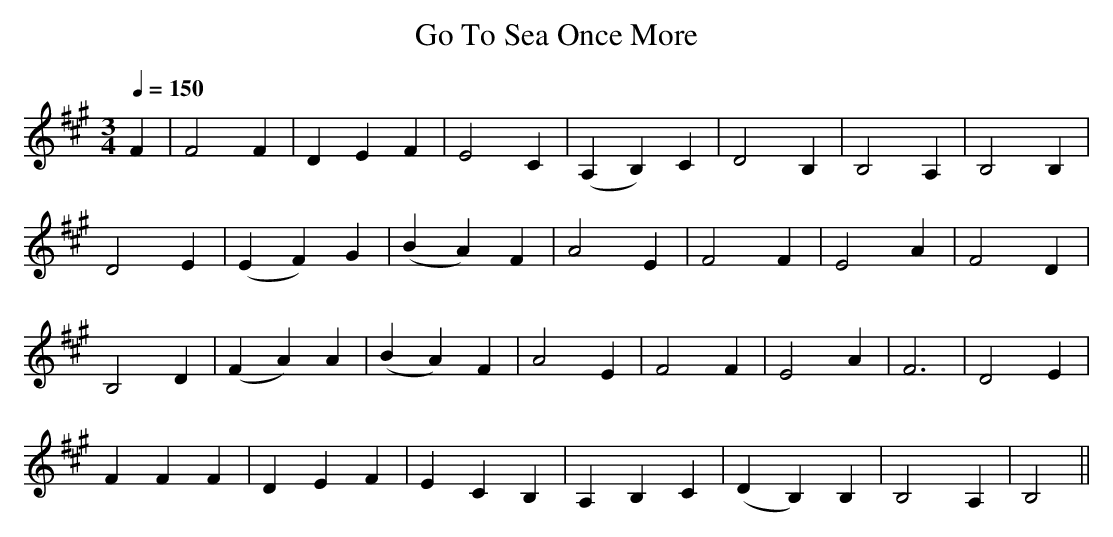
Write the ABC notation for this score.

X:1
T:Go To Sea Once More
M:3/4
L:1/4
Q:1/4=150
K:BDor
F|\
F2F|DEF|E2C|(A,B,)C|D2B,|B,2A,|B,2B,|
D2E|(EF)G|(BA)F|A2E|F2F|E2A|F2D|
B,2D|(FA)A|(BA)F|A2E|F2F|E2A|F3|D2E|
FFF|DEF|ECB,|A,B,C|(DB,)B,|B,2A,|B,2||
